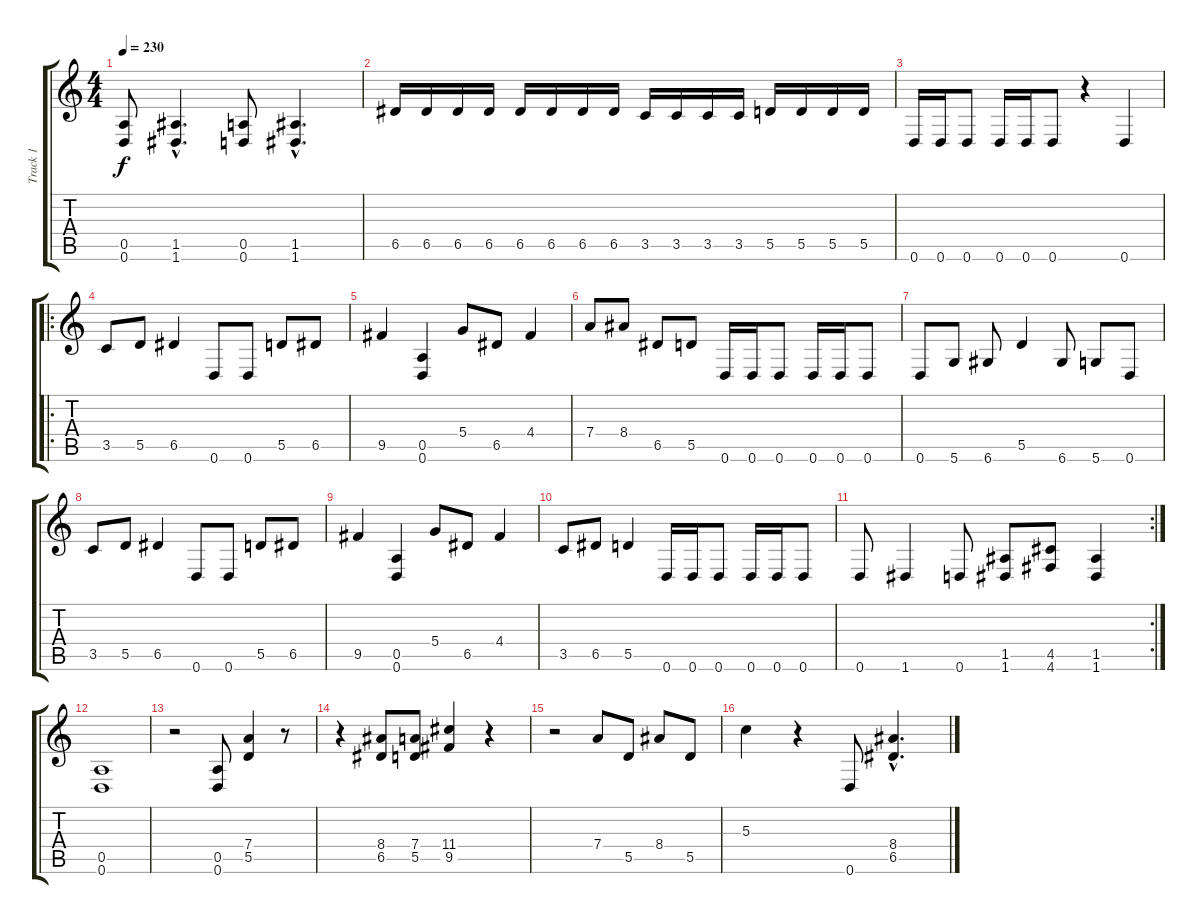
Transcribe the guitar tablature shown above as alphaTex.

\track ("Track 1" "Track 1") {instrument distortionguitar}
\staff {score tabs}
\tuning (E4 B3 G3 D3 A2 D2) {hide}
\ts (4 4)
\tempo 230
\clef g2
\ks c
(0.5 0.6).8{dy f} (1.5{hac} 1.6{hac}).4{d} (0.5 0.6).8 (1.5{hac} 1.6{hac}).4{d} |
6.5.16 6.5.16 6.5.16 6.5.16 6.5.16 6.5.16 6.5.16 6.5.16 3.5.16 3.5.16 3.5.16 3.5.16 5.5.16 5.5.16 5.5.16 5.5.16 |
0.6.16 0.6.16 0.6.8 0.6.16 0.6.16 0.6.8 r.4 0.6.4 |
\ro
3.5.8 5.5.8 6.5.4 0.6.8 0.6.8 5.5.8 6.5.8 |
9.5.4 (0.5 0.6).4 5.4.8 6.5.8 4.4.4 |
7.4.8 8.4.8 6.5.8 5.5.8 0.6.16 0.6.16 0.6.8 0.6.16 0.6.16 0.6.8 |
0.6.8 5.6.8 6.6.8 5.5.4 6.6.8 5.6.8 0.6.8 |
3.5.8 5.5.8 6.5.4 0.6.8 0.6.8 5.5.8 6.5.8 |
9.5.4 (0.5 0.6).4 5.4.8 6.5.8 4.4.4 |
3.5.8 6.5.8 5.5.4 0.6.16 0.6.16 0.6.8 0.6.16 0.6.16 0.6.8 |
\rc 2
0.6.8 1.6.4 0.6.8 (1.5 1.6).8 (4.5 4.6).8 (1.5 1.6).4 |
(0.5 0.6).1 |
r.2 (0.5 0.6).8 (7.4 5.5).4 r.8 |
r.4 (8.4 6.5).8 (7.4 5.5).8 (11.4 9.5).4 r.4 |
r.2 7.4.8 5.5.8 8.4.8 5.5.8 |
5.3.4 r.4 0.6.8 (8.4{hac} 6.5{hac}).4{d}
